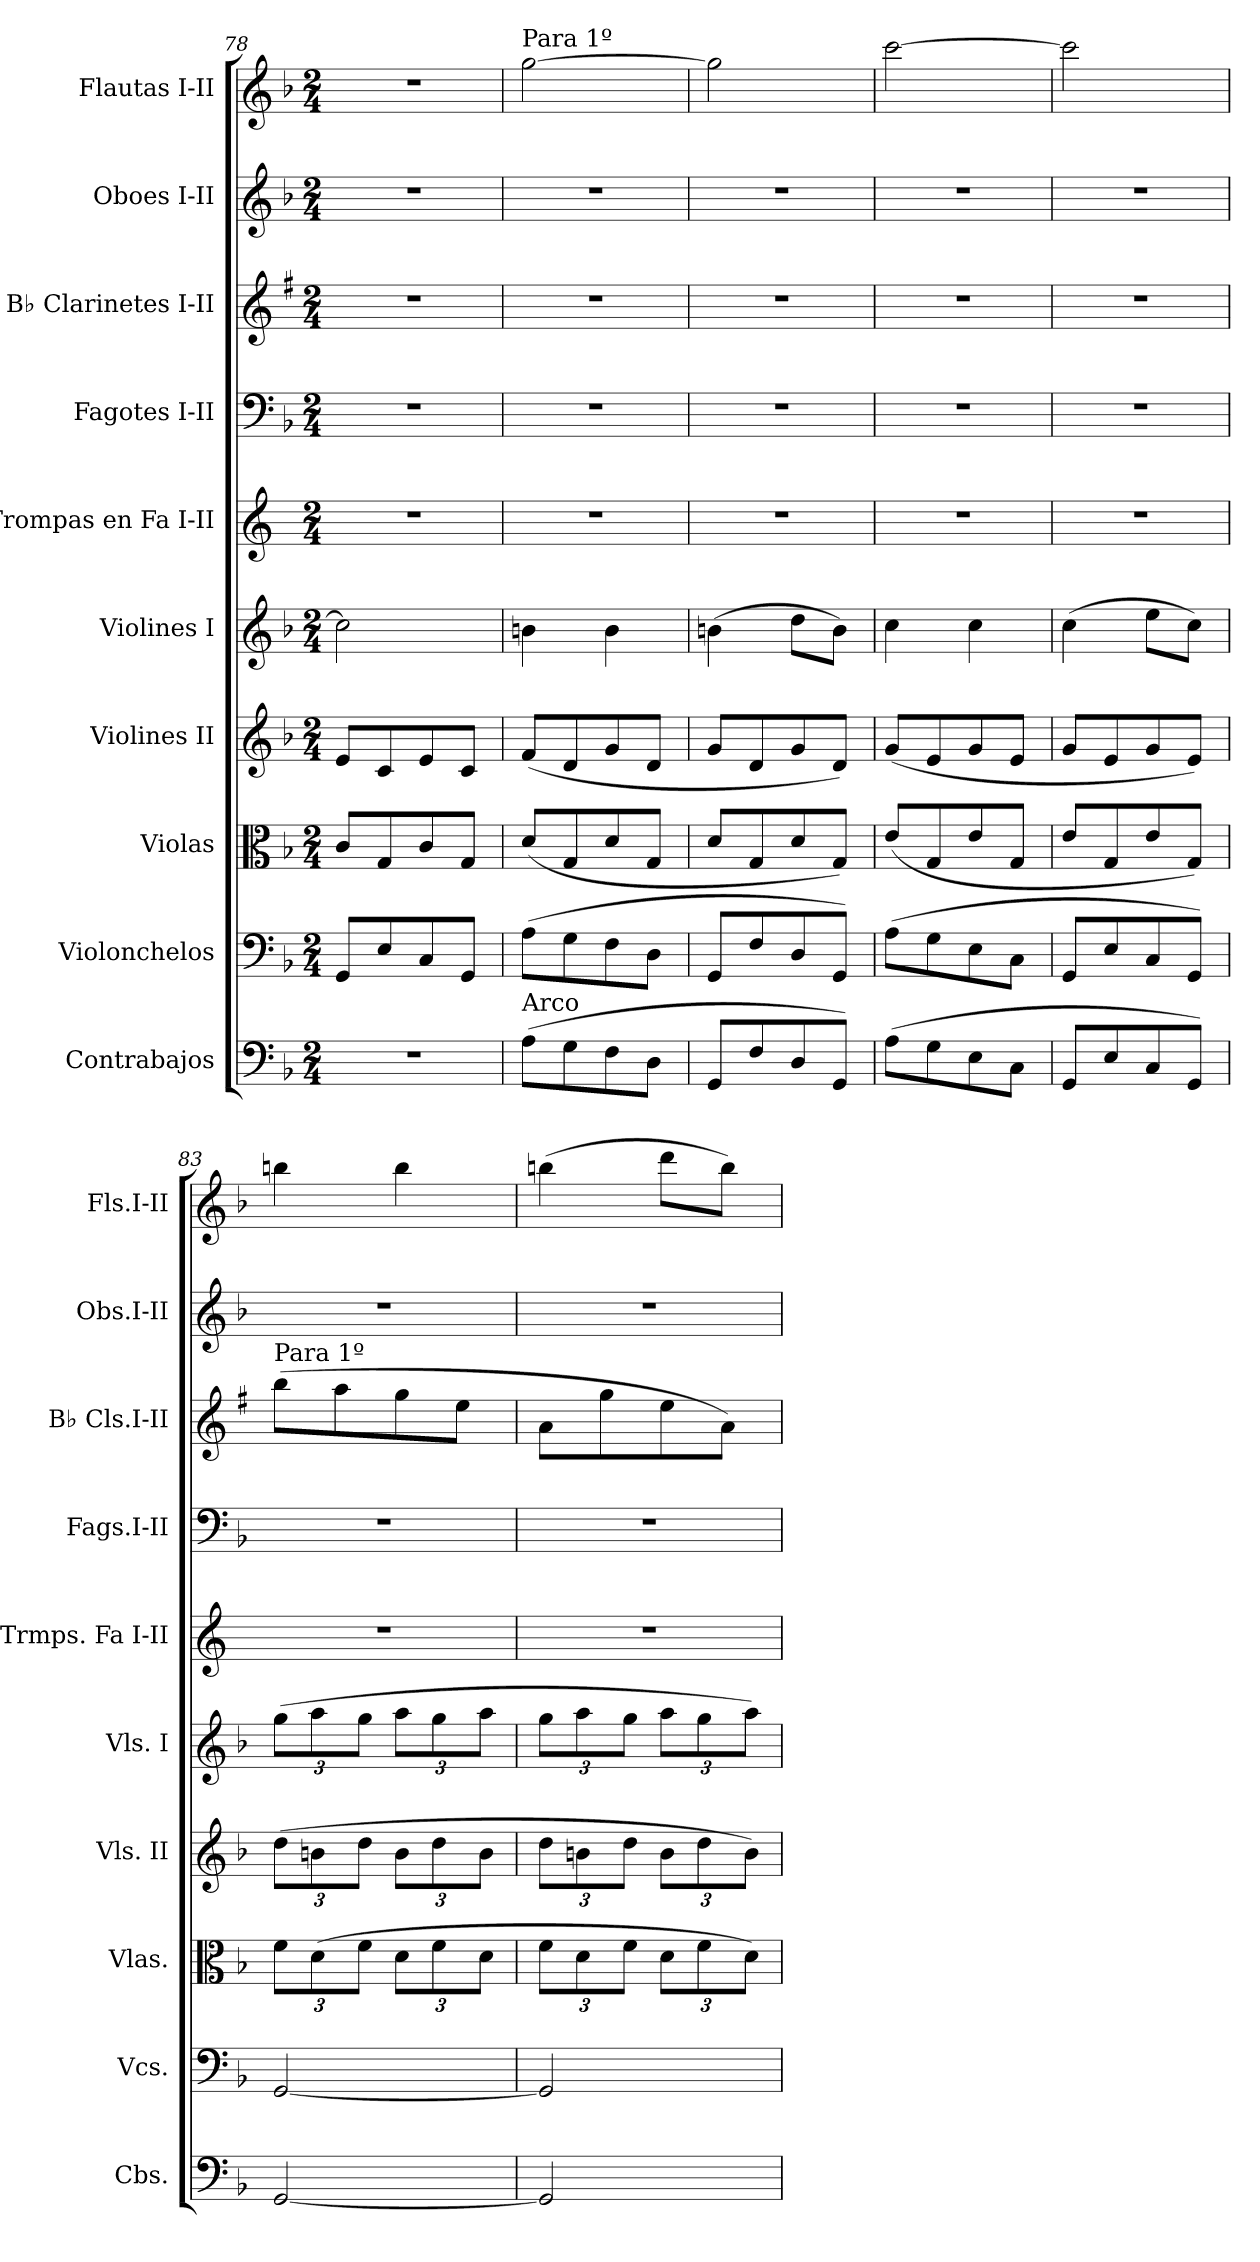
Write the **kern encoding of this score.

**kern	**kern	**kern	**kern	**kern	**kern	**kern	**kern	**kern	**kern
*part10	*part9	*part8	*part7	*part6	*part5	*part4	*part3	*part2	*part1
*staff10	*staff9	*staff8	*staff7	*staff6	*staff5	*staff4	*staff3	*staff2	*staff1
*I"Contrabajos	*I"Violonchelos	*I"Violas	*I"Violines II	*I"Violines I	*I"Trompas en Fa I-II	*I"Fagotes I-II	*I"B♭ Clarinetes I-II	*I"Oboes I-II	*I"Flautas I-II
*I'Cbs.	*I'Vcs.	*I'Vlas.	*I'Vls. II	*I'Vls. I	*I'Trmps. Fa I-II	*I'Fags.I-II	*I'B♭ Cls.I-II	*I'Obs.I-II	*I'Fls.I-II
*clefF4	*clefF4	*clefC3	*clefG2	*clefG2	*clefG2	*clefF4	*clefG2	*clefG2	*clefG2
*ITrd7c12	*	*	*	*	*ITrd4c7	*	*ITrd1c2	*	*
*k[b-]	*k[b-]	*k[b-]	*k[b-]	*k[b-]	*k[b-]	*k[b-]	*k[b-]	*k[b-]	*k[b-]
*M2/4	*M2/4	*M2/4	*M2/4	*M2/4	*M2/4	*M2/4	*M2/4	*M2/4	*M2/4
=78	=78	=78	=78	=78	=78	=78	=78	=78	=78
2r	8GG/L	8c/L	8e/L	2cc\]	2r	2r	2r	2r	2r
.	8E/	8G/	8c/	.	.	.	.	.	.
.	8C/	8c/	8e/	.	.	.	.	.	.
.	8GG/J	8G/J	8c/J	.	.	.	.	.	.
=79	=79	=79	=79	=79	=79	=79	=79	=79	=79
!	!	!	!	!	!	!	!	!	!LO:TX:a:t=Para 1º
!LO:TX:a:t=Arco	!	!	!	!	!	!	!	!	!
(8AA\L	(8A\L	(8d/L	(8f/L	4bn\	2r	2r	2r	2r	[2gg\
8GG\	8G\	8G/	8d/	.	.	.	.	.	.
8FF\	8F\	8d/	8g/	4b\	.	.	.	.	.
8DD\J	8D\J	8G/J	8d/J	.	.	.	.	.	.
=80	=80	=80	=80	=80	=80	=80	=80	=80	=80
8GGG/L	8GG/L	8d/L	8g/L	(4bn\	2r	2r	2r	2r	2gg\]
8FF/	8F/	8G/	8d/	.	.	.	.	.	.
8DD/	8D/	8d/	8g/	8dd\L	.	.	.	.	.
8GGG/J)	8GG/J)	8G/J)	8d/J)	8b\J)	.	.	.	.	.
=81	=81	=81	=81	=81	=81	=81	=81	=81	=81
(8AA\L	(8A\L	(>8e/L	(8g/L	4cc\	2r	2r	2r	2r	[2ccc\
8GG\	8G\	8G/	8e/	.	.	.	.	.	.
8EE\	8E\	8e/	8g/	4cc\	.	.	.	.	.
8CC\J	8C\J	8G/J	8e/J	.	.	.	.	.	.
!!LO:PB:g=z
=82	=82	=82	=82	=82	=82	=82	=82	=82	=82
8GGG/L	8GG/L	8e/L	8g/L	(4cc\	2r	2r	2r	2r	2ccc\]
8EE/	8E/	8G/	8e/	.	.	.	.	.	.
8CC/	8C/	8e/	8g/	8ee\L	.	.	.	.	.
8GGG/J)	8GG/J)	8G/J)	8e/J)	8cc\J)	.	.	.	.	.
=83	=83	=83	=83	=83	=83	=83	=83	=83	=83
*	*	*Xbrackettup	*Xbrackettup	*Xbrackettup	*	*	*	*	*
!	!	!	!	!	!	!	!LO:TX:a:t=Para 1º	!	!
[2GGG/	[2GG/	12f\L	(12dd\L	(12gg\L	2r	2r	(8aa\L	2r	4bbn\
.	.	(12d\	12bn\	12aa\	.	.	.	.	.
.	.	.	.	.	.	.	8gg\	.	.
.	.	12f\J	12dd\J	12gg\J	.	.	.	.	.
.	.	12d\L	12b\L	12aa\L	.	.	8ff\	.	4bb\
.	.	12f\	12dd\	12gg\	.	.	.	.	.
.	.	.	.	.	.	.	8dd\J	.	.
.	.	12d\J	12b\J	12aa\J	.	.	.	.	.
=84	=84	=84	=84	=84	=84	=84	=84	=84	=84
2GGG/]	2GG/]	12f\L	12dd\L	12gg\L	2r	2r	8g\L	2r	(4bbn\
.	.	12d\	12bn\	12aa\	.	.	.	.	.
.	.	.	.	.	.	.	8ff\	.	.
.	.	12f\J	12dd\J	12gg\J	.	.	.	.	.
.	.	12d\L	12b\L	12aa\L	.	.	8dd\	.	8ddd\L
.	.	12f\	12dd\	12gg\	.	.	.	.	.
.	.	.	.	.	.	.	8g\J)	.	8bb\J)
.	.	12d\J)	12b\J)	12aa\J)	.	.	.	.	.
=	=	=	=	=	=	=	=	=	=
*-	*-	*-	*-	*-	*-	*-	*-	*-	*-
